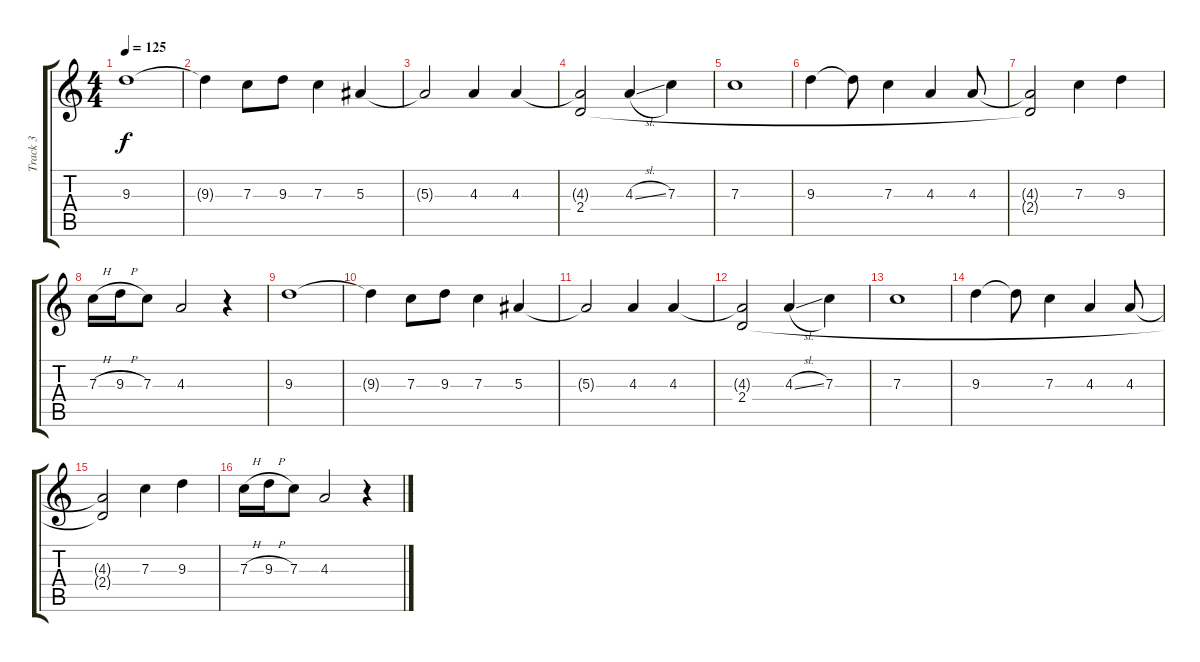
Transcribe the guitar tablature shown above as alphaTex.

\track ("Track 3" "Track 3") {instrument distortionguitar}
\staff {score tabs}
\tuning (D4 A3 F3 C3 G2 D2) {hide}
\ts (4 4)
\tempo 125
\clef g2
\ks c
9.3.1{dy f} |
9.3{t}.4 7.3.8 9.3.8 7.3.4 5.3.4 |
5.3{t}.2 4.3.4 4.3.4 |
(4.3{t} 2.4).2 4.3{sl}.4 7.3.4 |
7.3.1 |
9.3.4 9.3{t}.8 7.3.4 4.3.4 4.3.8 |
(4.3{t} 2.4{t}).2 7.3.4 9.3.4 |
7.3{h}.16 9.3{h}.16 7.3.8 4.3.2 r.4 |
9.3.1 |
9.3{t}.4 7.3.8 9.3.8 7.3.4 5.3.4 |
5.3{t}.2 4.3.4 4.3.4 |
(4.3{t} 2.4).2 4.3{sl}.4 7.3.4 |
7.3.1 |
9.3.4 9.3{t}.8 7.3.4 4.3.4 4.3.8 |
(4.3{t} 2.4{t}).2 7.3.4 9.3.4 |
7.3{h}.16 9.3{h}.16 7.3.8 4.3.2 r.4
